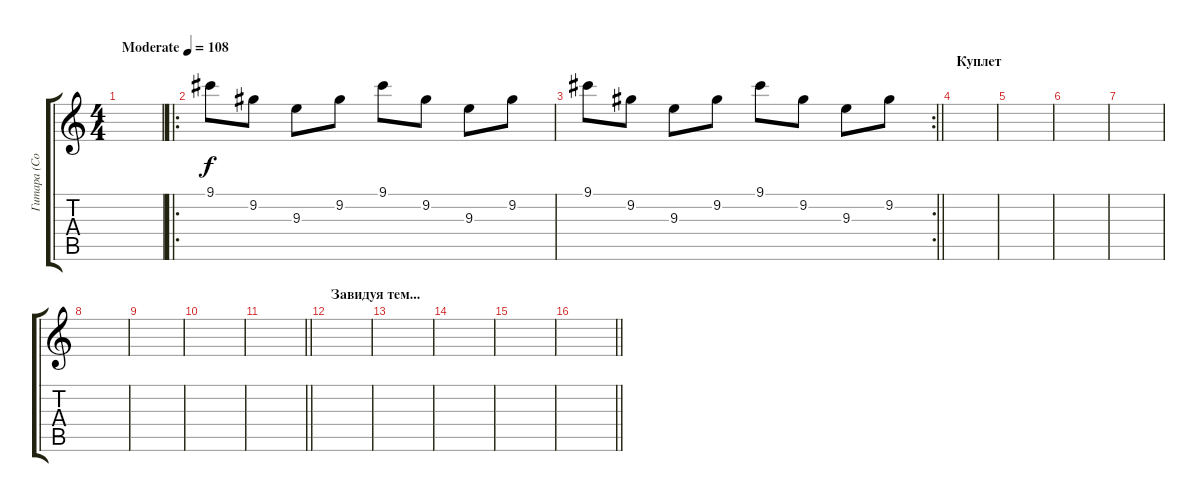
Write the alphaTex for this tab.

\track ("Гитара (Соло)" "Гитара (Со") {instrument electricguitarjazz}
\staff {score tabs}
\tuning (E4 B3 G3 D3 A2 E2) {hide}
\ts (4 4)
\tempo (108 "Moderate")
\clef g2
\ks c
|
\ro
9.1.8 9.2.8 9.3.8 9.2.8 9.1.8 9.2.8 9.3.8 9.2.8 |
\rc 2
\barLineRight lightlight
9.1.8 9.2.8 9.3.8 9.2.8 9.1.8 9.2.8 9.3.8 9.2.8 |
\section ("" "Куплет")
|
|
|
|
|
|
|
\barLineRight lightlight
|
\section ("" "Завидуя тем...")
|
|
|
|
\barLineRight lightlight
